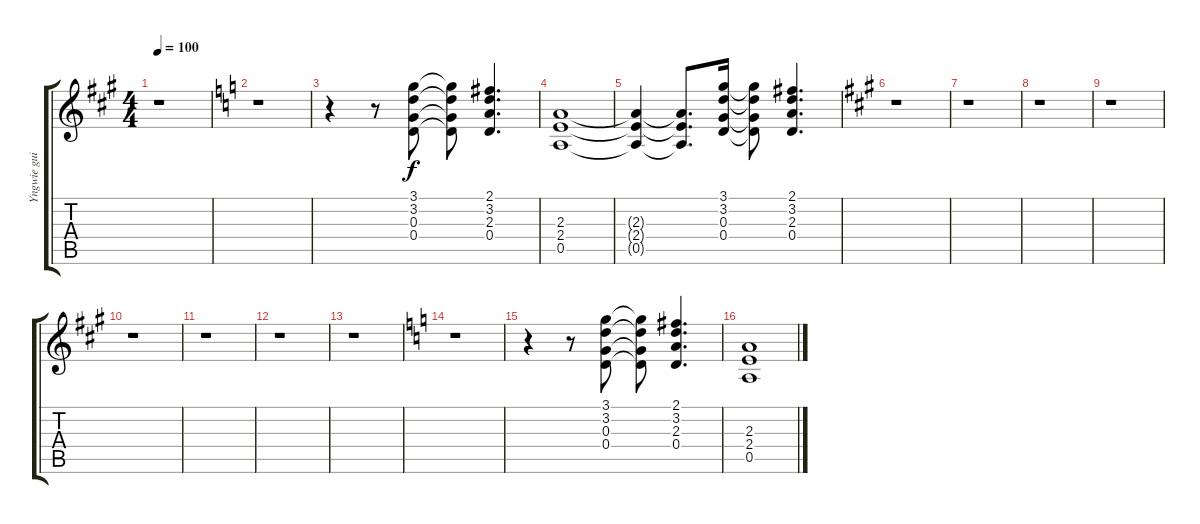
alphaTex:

\track ("Yngwie guitar 2" "Yngwie gui") {instrument overdrivenguitar}
\staff {score tabs}
\tuning (E4 B3 G3 D3 A2 E2) {hide}
\ts (4 4)
\tempo 100
\clef g2
\ks f#minor
r.1{dy f} |
\ks aminor
r.1 |
r.4 r.8 (3.1 3.2 0.3 0.4).8 (3.1{t} 3.2{t} 0.3{t} 0.4{t}).8 (2.1 3.2 2.3 0.4).4{d} |
(2.3 2.4 0.5).1 |
(2.3{t} 2.4{t} 0.5{t}).4 (2.3{t} 2.4{t} 0.5{t}).8{d} (3.1 3.2 0.3 0.4).16 (3.1{t} 3.2{t} 0.3{t} 0.4{t}).8 (2.1 3.2 2.3 0.4).4{d} |
\ks f#minor
r.1 |
r.1 |
r.1 |
r.1 |
r.1 |
r.1 |
r.1 |
r.1 |
\ks aminor
r.1 |
r.4 r.8 (3.1 3.2 0.3 0.4).8 (3.1{t} 3.2{t} 0.3{t} 0.4{t}).8 (2.1 3.2 2.3 0.4).4{d} |
(2.3 2.4 0.5).1
